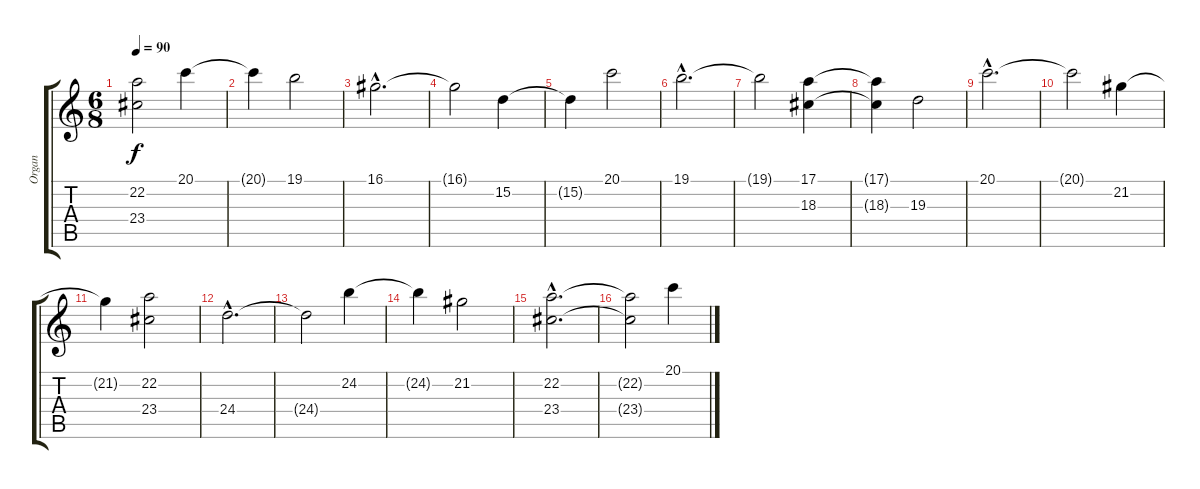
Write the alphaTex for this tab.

\track ("Organ" "Organ") {instrument rockorgan}
\staff {score tabs}
\tuning (E4 B3 G3 D3 A2 D2) {hide}
\ts (6 8)
\tempo 90
\clef g2
\ks c
(22.2{t} 23.4{t}).2{dy f} 20.1.4 |
20.1{t}.4 19.1.2 |
16.1{hac}.2{d} |
16.1{t}.2 15.2.4 |
15.2{t}.4 20.1.2 |
19.1{hac}.2{d} |
19.1{t}.2 (17.1 18.3).4 |
(17.1{t} 18.3{t}).4 19.3.2 |
20.1{hac}.2{d} |
20.1{t}.2 21.2.4 |
21.2{t}.4 (22.2 23.4).2 |
24.4{hac}.2{d} |
24.4{t}.2 24.2.4 |
24.2{t}.4 21.2.2 |
(22.2{hac} 23.4{hac}).2{d} |
(22.2{t} 23.4{t}).2 20.1.4
